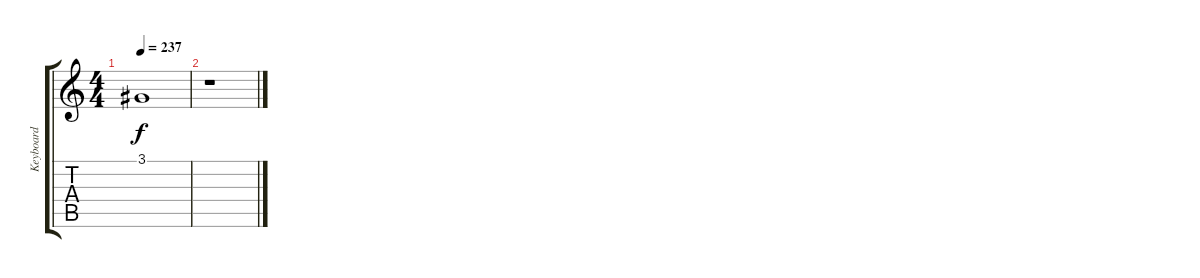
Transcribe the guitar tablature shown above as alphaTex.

\track ("Keyboard" "Keyboard") {instrument pad8sweep}
\staff {score tabs}
\tuning (F4 C4 Ab3 Eb3 Bb2 F2) {hide}
\ts (4 4)
\tempo 237
\clef g2
\ks c
3.1{t}.1{dy f} |
r.1
